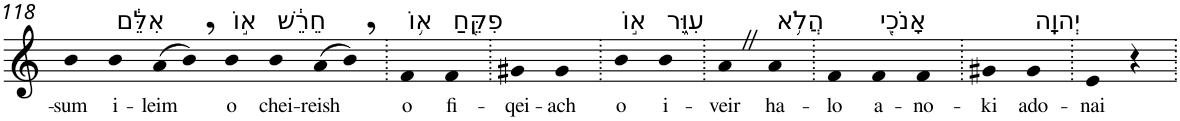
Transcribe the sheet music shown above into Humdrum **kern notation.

**kern	**text
*part1	*part1
*staff1	*staff1
*I"Piano	*
*I'Pno	*
!!LO:PB:g=z
*clefG2	*
*k[]	*
=118	=118
!	!LO:LY:b
4b	-sum
!LO:TX:a:t=אִלֵּ֔ם	!
!	!LO:LY:b
4b	i-
!	!LO:LY:b
(>8a	-leim
8b,)	.
!LO:TX:a:t=א֣וֹ	!
!	!LO:LY:b
4b	o
!LO:TX:a:t=חֵרֵ֔שׁ	!
!	!LO:LY:b
4b	chei-
!	!LO:LY:b
(>8a	-reish
8b,)	.
=119.	=119.
!LO:TX:a:t=א֥וֹ	!
!	!LO:LY:b
4f	o
!LO:TX:a:t=פִקֵּ֖חַ	!
!	!LO:LY:b
4f	fi-
=120.	=120.
!	!LO:LY:b
4g#X	-qei-
!	!LO:LY:b
4g#	-ach
=121.	=121.
!LO:TX:a:t=א֣וֹ	!
!	!LO:LY:b
4b	o
!LO:TX:a:t=עִוֵּ֑ר	!
!	!LO:LY:b
4b	i-
=122.	=122.
!	!LO:LY:b
4aZ	-veir
!LO:TX:a:t=הֲלֹ֥א	!
!	!LO:LY:b
4a	ha-
=123.	=123.
!	!LO:LY:b
4f	-lo
!LO:TX:a:t=אָנֹכִ֖י	!
!	!LO:LY:b
4f	a-
!	!LO:LY:b
4f	-no-
=124.	=124.
!	!LO:LY:b
4g#X	-ki
!LO:TX:a:t=יְהוָֽה	!
!	!LO:LY:b
4g#	ado-
=125.	=125.
!	!LO:LY:b
4e	-nai
4r	.
=.	=.
*-	*-
